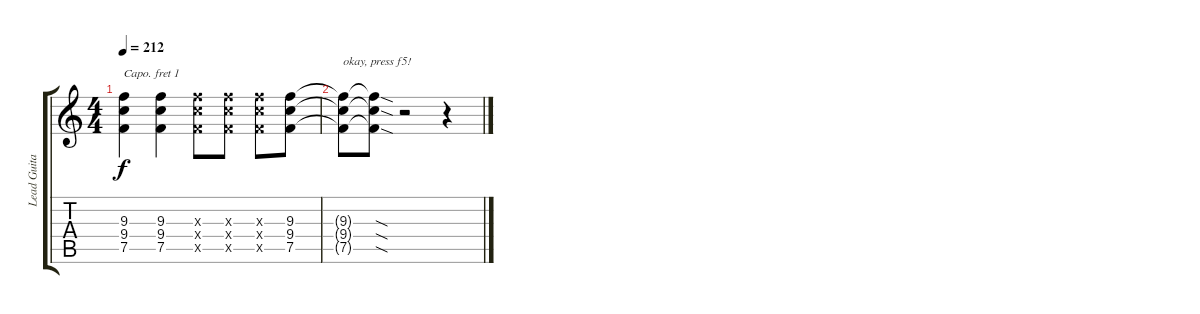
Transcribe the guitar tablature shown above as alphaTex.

\track ("Lead Guitar (Capo 1st Fret!!!)" "Lead Guita") {instrument overdrivenguitar}
\staff {score tabs}
\capo 1
\tuning (E4 B3 G3 D3 A2 E2) {hide}
\ts (4 4)
\tempo 212
\clef g2
\ks c
(9.3{t} 9.4{t} 7.5{t}).4{dy f} (9.3 9.4 7.5).4 (9.3{x} 9.4{x} 7.5{x}).8 (9.3{x} 9.4{x} 7.5{x}).8 (9.3{x} 9.4{x} 7.5{x}).8 (9.3 9.4 7.5).8 |
(9.3{t} 9.4{t} 7.5{t}).8{txt "okay, press f5!"} (9.3{sod t} 9.4{sod t} 7.5{sod t}).8 r.2 r.4
